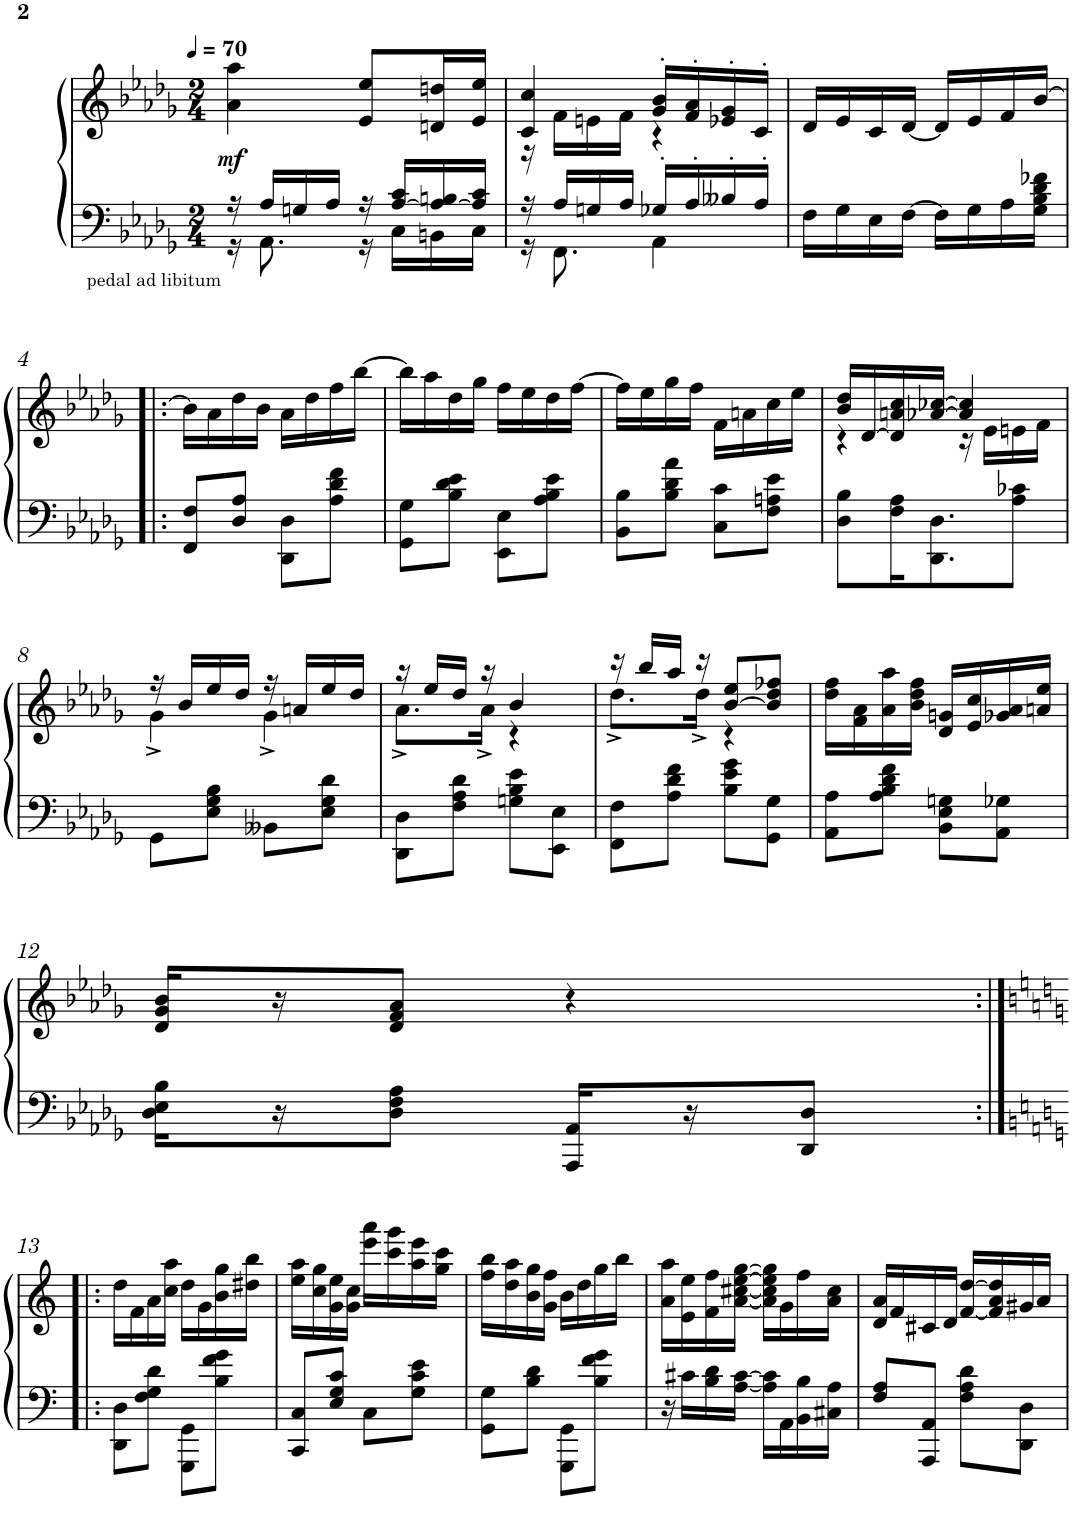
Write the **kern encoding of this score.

**kern	**kern	**dynam
*part1	*part1	*part1
*staff2	*staff1	*staff1/2
*I"Piano	*	*
*I'Pno.	*	*
*clefF4	*clefG2	*
*k[b-e-a-d-g-]	*k[b-e-a-d-g-]	*
*D-:	*D-:	*
*M2/4	*M2/4	*
*MM70	*MM70	*
=1	=1	=1
*^	*	*
!	!	!	!LO:DY:b
16r	16r	4a-\ 4aa-\	mf
!LO:TX:b:t=pedal ad libitum	!	!	!
8.AA-\	16A-/LL	.	.
.	16Gn/	.	.
.	16A-/JJ	.	.
16r	16r	8e-/ 8ee-/L	.
16C\LL	[>16A-/ 16c/LL	.	.
16BBn\	16A-/_ 16Bn/	16dn/ 16ddn/L	.
16C\JJ	16A-/] 16c/JJ	16e-/ 16ee-/JJ	.
=2	=2	=2	=2
*	*	*^	*
16r	16r	4c/ 4cc/	16r	.
8.FF\	16A-/LL	.	16f\LL	.
.	16Gn/	.	16en\	.
.	16A-/JJ	.	16f\JJ	.
4AA-\	16G-X'/LL	16g-/' 16b-/'LL	4r	.
.	16A-'/	16f/' 16a-/'	.	.
.	16B--X'/	16e-X/' 16g-/'	.	.
.	16A-'/JJ	16c'/JJ	.	.
*v	*v	*	*	*
*	*v	*v	*
=3	=3	=3
16F\LL	16d-/LL	.
16G-\	16e-/	.
16E-\	16c/	.
[16F\JJ	[16d-/JJ	.
16F\LL]	16d-/LL]	.
16G-\	16e-/	.
16A-\	16f/	.
16G-\ 16B-\ 16d-\ 16f-X\JJ	[16b-/JJ	.
!!LO:LB:g=z
=4!|:	=4!|:	=4!|:
8FF/ 8F/L	16b-\LL]	.
.	16a-\	.
8D-/ 8A-/J	16dd-\	.
.	16b-\JJ	.
8DD-\ 8D-\L	16a-\LL	.
.	16dd-\	.
8A-\ 8d-\ 8f\J	16ff\	.
.	[16bb-\JJ	.
=5	=5	=5
8GG-\ 8G-\L	16bb-\LL]	.
.	16aa-\	.
8B-\ 8d-\ 8e-\J	16dd-\	.
.	16gg-\JJ	.
8EE-\ 8E-\L	16ff\LL	.
.	16ee-\	.
8A-\ 8B-\ 8e-\J	16dd-\	.
.	[16ff\JJ	.
=6	=6	=6
8BB-\ 8B-\L	16ff\LL]	.
.	16ee-\	.
8B-\ 8d-\ 8a-\J	16gg-\	.
.	16ff\JJ	.
8C\ 8c\L	16f\LL	.
.	16an\	.
8F\ 8An\ 8e-\J	16cc\	.
.	16ee-\JJ	.
=7	=7	=7
*	*^	*
8D-\ 8B-\L	16b-/ 16dd-/LL	4r	.
.	[>16d-/	.	.
16F\ 16A-\K	16d-/] 16an/ 16cc/	.	.
8.DD-\ 8.D-\	[>16a-X/ [>16cc-X/JJ	.	.
.	4a-/] 4cc-/]	16r	.
.	.	16e-\LL	.
8A-\ 8c-X\J	.	16en\	.
.	.	16f\JJ	.
!!LO:LB:g=z	!!
=8	=8	=8	=8
8GG-\L	16r	4g-^\	.
.	16b-/LL	.	.
8E-\ 8G-\ 8B-\J	16ee-/	.	.
.	16dd-/JJ	.	.
8BB--X\L	16r	4g-^\	.
.	16an/LL	.	.
8E-\ 8G-\ 8d-\J	16ee-/	.	.
.	16dd-/JJ	.	.
=9	=9	=9	=9
8DD-\ 8D-\L	16r	8.a-^\L	.
.	16ee-/LL	.	.
8F\ 8A-\ 8d-\J	16dd-/JJ	.	.
.	16r	16a-^\Jk	.
8Gn\ 8B-\ 8e-\L	4b-/	4r	.
8EE-\ 8E-\J	.	.	.
=10	=10	=10	=10
8FF\ 8F\L	16r	8.dd-^\L	.
.	16bb-/LL	.	.
8A-\ 8d-\ 8f\J	16aa-/JJ	.	.
.	16r	16dd-^\Jk	.
8B-\ 8e-\ 8g-\L	[>8b-/ 8ee-/L	4r	.
8GG-\ 8G-\J	8b-/] 8dd-/ 8ff-X/J	.	.
*	*v	*v	*
=11	=11	=11
8AA-\ 8A-\L	16dd-\ 16ff\LL	.
.	16f\ 16a-\	.
8A-\ 8B-\ 8d-\ 8f\J	16a-\ 16aa-\	.
.	16b-\ 16dd-\ 16ff\JJ	.
8BB-\ 8E-\ 8Gn\L	16d-/ 16gn/LL	.
.	16e-/ 16cc/	.
8AA-\ 8G-X\J	16g-X/ 16a-/	.
.	16an/ 16ee-/JJ	.
!!LO:LB:g=z
=12	=12	=12
16D-\ 16E-\ 16B-\LL	16d-/ 16g-/ 16b-/LL	.
16r	16r	.
8D-\ 8F\ 8A-\J	8d-/ 8f/ 8a-/J	.
16AAA-/ 16AA-/LL	4r	.
16r	.	.
8DD-/ 8D-/J	.	.
!!LO:LB:g=z
=13:|!|:	=13:|!|:	=13:|!|:
*k[]	*k[]	*
*C:	*C:	*
8DD\ 8D\L	16dd\LL	.
.	16f\	.
8F\ 8G\ 8d\J	16a\	.
.	16cc\ 16aa\JJ	.
8GGG\ 8GG\L	16dd\LL	.
.	16g\	.
8B\ 8f\ 8g\J	16b\ 16gg\	.
.	16dd#X\ 16bb\JJ	.
=14	=14	=14
8CC/ 8C/L	16ee\ 16aa\LL	.
.	16cc\ 16gg\	.
8E/ 8G/ 8c/J	16g\ 16ee\	.
.	16g\ 16cc\JJ	.
8C\L	16eee\ 16aaa\LL	.
.	16ccc\ 16ggg\	.
8G\ 8c\ 8e\J	16aa\ 16eee\	.
.	16gg\ 16ccc\JJ	.
=15	=15	=15
8GG\ 8G\L	16ff\ 16bb\LL	.
.	16dd\ 16aa\	.
8B\ 8d\J	16b\ 16gg\	.
.	16g\ 16ff\JJ	.
8GGG\ 8GG\L	16b\LL	.
.	16dd\	.
8B\ 8f\ 8g\J	16gg\	.
.	16bb\JJ	.
=16	=16	=16
16r	16a\ 16aa\LL	.
16c#X\LL	16e\ 16ee\	.
16B\ 16d\	16f\ 16ff\	.
[16A\ [16c#\JJ	[16a\ [16cc#X\ [16ee\ [16gg\JJ	.
16A\] 16c#\]LL	16a\] 16cc#\] 16ee\] 16gg\]LL	.
16AA\	16g\	.
16BB\ 16B\	16ff\	.
16C#X\ 16A\JJ	16a\ 16cc#\JJ	.
=17	=17	=17
8F/ 8A/L	16d/ 16a/LL	.
.	16f/	.
8AAA/ 8AA/J	16c#X/	.
.	16d/JJ	.
8F\ 8A\ 8d\L	[16f/ [16dd/LL	.
.	16f/] 16a/ 16dd/]	.
8DD\ 8D\J	16g#X/	.
.	16a/JJ	.
=	=	=
*-	*-	*-
